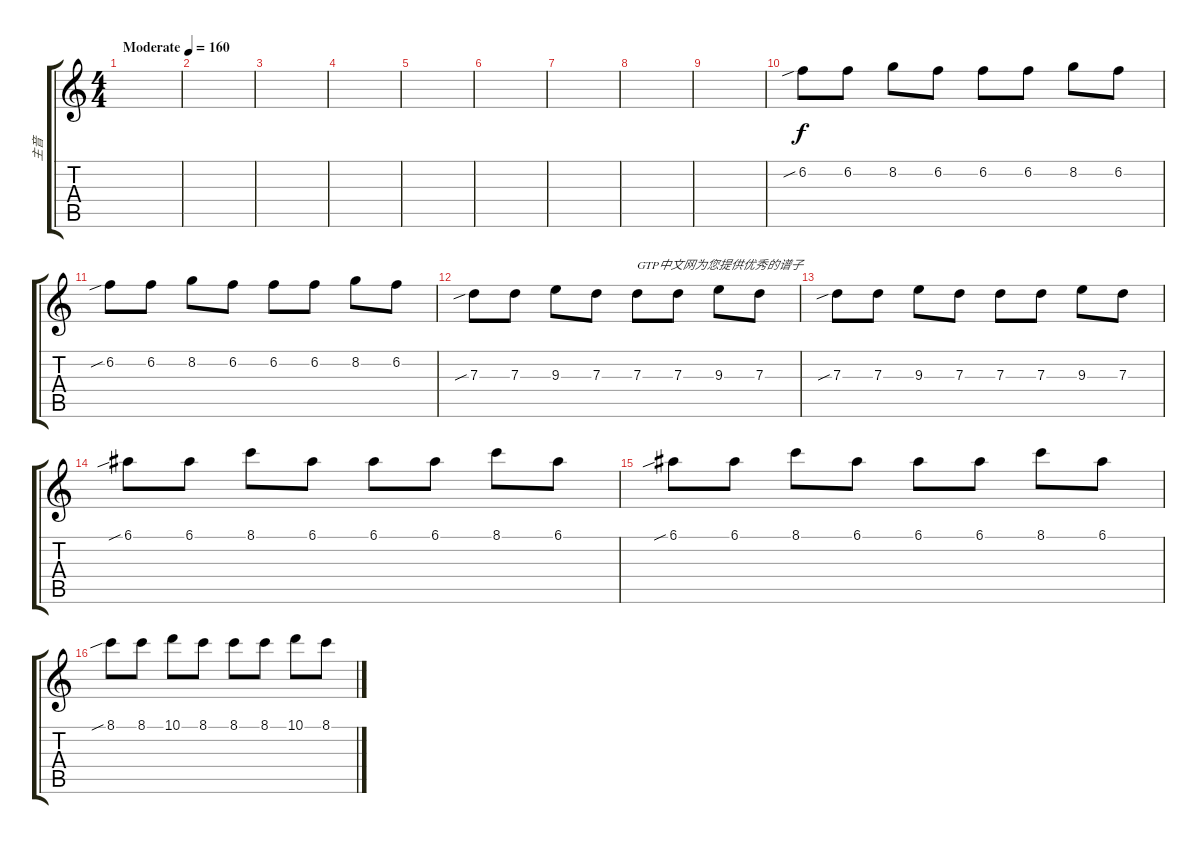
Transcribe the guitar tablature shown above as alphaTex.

\track ("主音" "主音") {instrument distortionguitar}
\staff {score tabs}
\tuning (E4 B3 G3 D3 A2 E2) {hide}
\ts (4 4)
\tempo (160 "Moderate")
\clef g2
\ks c
|
|
|
|
|
|
|
|
|
6.2{sib}.8 6.2.8 8.2.8 6.2.8 6.2.8 6.2.8 8.2.8 6.2.8 |
6.2{sib}.8 6.2.8 8.2.8 6.2.8 6.2.8 6.2.8 8.2.8 6.2.8 |
7.3{sib}.8 7.3.8 9.3.8 7.3.8 7.3.8{txt "GTP中文网为您提供优秀的谱子"} 7.3.8 9.3.8 7.3.8 |
7.3{sib}.8 7.3.8 9.3.8 7.3.8 7.3.8 7.3.8 9.3.8 7.3.8 |
6.1{sib}.8 6.1.8 8.1.8 6.1.8 6.1.8 6.1.8 8.1.8 6.1.8 |
6.1{sib}.8 6.1.8 8.1.8 6.1.8 6.1.8 6.1.8 8.1.8 6.1.8 |
8.1{sib}.8 8.1.8 10.1.8 8.1.8 8.1.8 8.1.8 10.1.8 8.1.8
